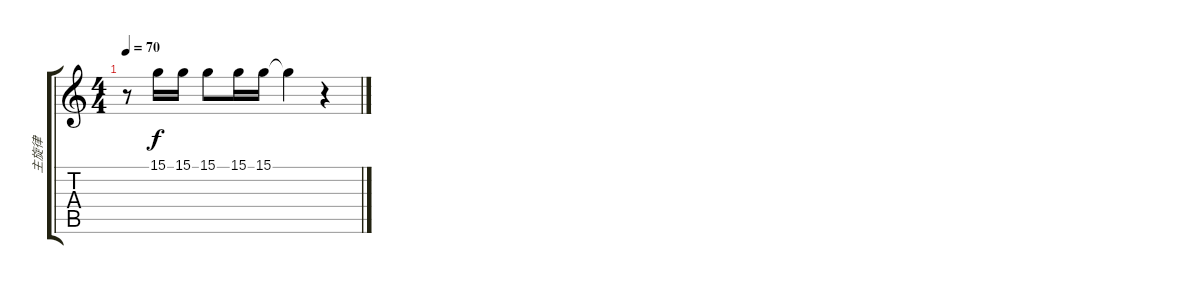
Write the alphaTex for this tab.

\track ("主旋律" "主旋律") {instrument englishhorn}
\staff {score tabs}
\tuning (E4 B3 G3 D3 A2 E2) {hide}
\ts (4 4)
\tempo 70
\clef g2
\ks c
r.8{dy f} 15.1.16 15.1.16 15.1.8 15.1.16 15.1.16 15.1{t}.4 r.4
